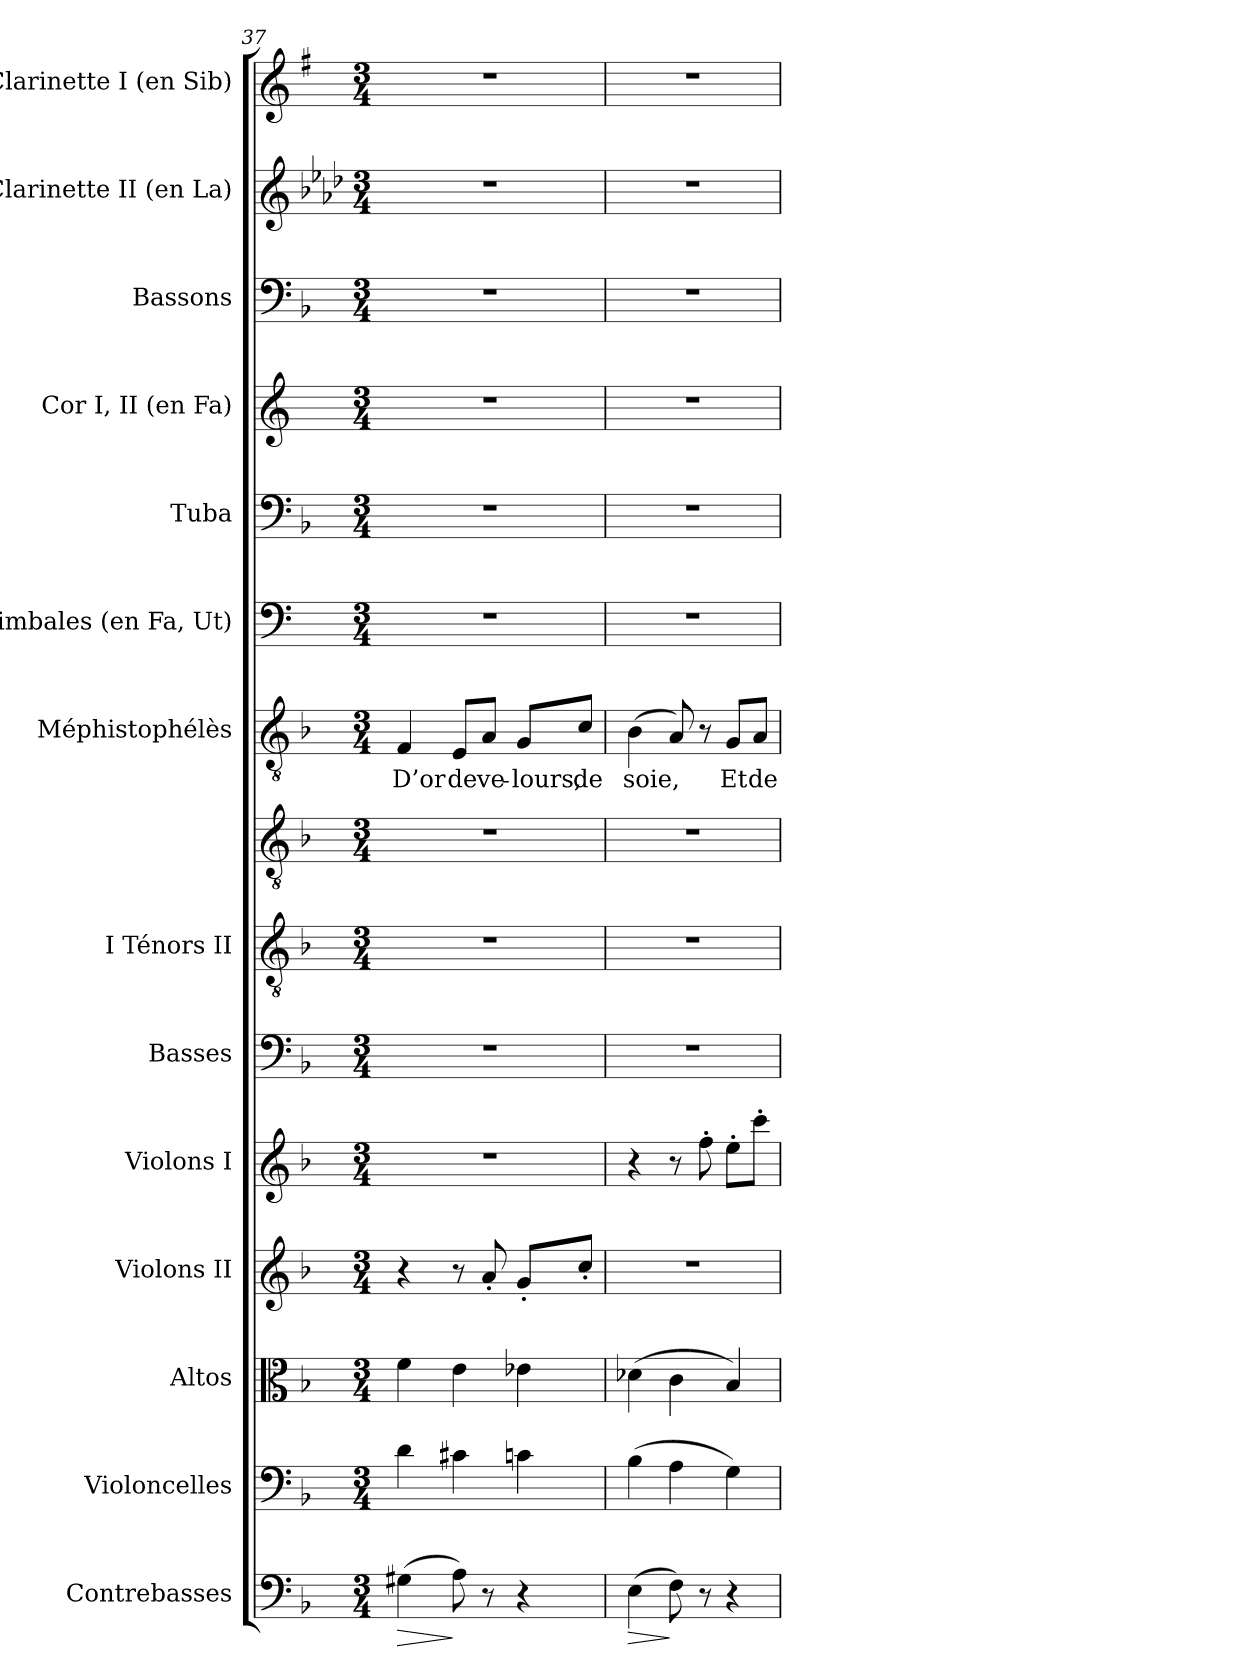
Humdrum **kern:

**kern	**dynam	**kern	**kern	**kern	**kern	**kern	**kern	**kern	**kern	**text	**kern	**kern	**kern	**kern	**kern	**kern
*part14	*part14	*part13	*part12	*part11	*part10	*part9	*part8	*part8	*part7	*part7	*part6	*part5	*part4	*part3	*part2	*part1
*staff15	*staff15	*staff14	*staff13	*staff12	*staff11	*staff10	*staff9	*staff8	*staff7	*staff7	*staff6	*staff5	*staff4	*staff3	*staff2	*staff1
*I"Contrebasses	*	*I"Violoncelles	*I"Altos	*I"Violons II	*I"Violons I	*I"Basses	*I"I  Ténors  II	*	*I"Méphistophélès	*	*I"Timbales (en Fa, Ut)	*I"Tuba	*I"Cor I, II (en Fa)	*I"Bassons	*I"Clarinette II (en La)	*I"Clarinette I (en Sib)
*I'C-b.	*	*I'Vlles	*I'Altos	*I'Vns II	*I'Vns I	*I'Basses	*I'Tén.	*	*I'Méphist.	*	*	*I'Tb.	*I'Cor (Fa)	*I'Bns	*I'Cl. (La)	*I'Cl. (Sib)
*clefF4	*	*clefF4	*clefC3	*clefG2	*clefG2	*clefF4	*clefGv2	*clefGv2	*clefGv2	*	*clefF4	*clefF4	*clefG2	*clefF4	*clefG2	*clefG2
*ITrd7c12	*	*	*	*	*	*	*ITrd7c12	*ITrd7c12	*ITrd7c12	*	*	*	*ITrd4c7	*	*ITrd2c3	*ITrd1c2
*k[b-]	*	*k[b-]	*k[b-]	*k[b-]	*k[b-]	*k[b-]	*k[b-]	*k[b-]	*k[b-]	*	*k[]	*k[b-]	*k[b-]	*k[b-]	*k[b-]	*k[b-]
*F:	*	*F:	*F:	*F:	*F:	*F:	*F:	*F:	*F:	*	*C:	*F:	*F:	*F:	*F:	*F:
*M3/4	*	*M3/4	*M3/4	*M3/4	*M3/4	*M3/4	*M3/4	*M3/4	*M3/4	*	*M3/4	*M3/4	*M3/4	*M3/4	*M3/4	*M3/4
=37	=37	=37	=37	=37	=37	=37	=37	=37	=37	=37	=37	=37	=37	=37	=37	=37
!	!LO:HP:b	!	!	!	!LO:N:vis=1	!LO:N:vis=1	!LO:N:vis=1	!LO:N:vis=1	!	!	!	!	!	!	!	!
!	!	!	!	!	!	!	!	!	!	!LO:LY:b:color=#000000	!LO:N:vis=1	!LO:N:vis=1	!LO:N:vis=1	!LO:N:vis=1	!LO:N:vis=1	!LO:N:vis=1
(4GG#Xi\	>	4di\	4fi\	4r	2.r	2.r	2.r	2.r	4FFi/	D’or	2.r	2.r	2.r	2.r	2.r	2.r
!	!	!	!	!	!	!	!	!	!	!LO:LY:b:color=#000000	!	!	!	!	!	!
8AAi\)	]	4c#Xi\	4ei\	8r	.	.	.	.	8EEi/L	de	.	.	.	.	.	.
!	!	!	!	!	!	!	!	!	!	!LO:LY:b:color=#000000	!	!	!	!	!	!
8r	.	.	.	8a'i/	.	.	.	.	8AAi/J	ve-	.	.	.	.	.	.
!	!	!	!	!	!	!	!	!	!	!LO:LY:b:color=#000000	!	!	!	!	!	!
4r	.	4cni\	4e-Xi\	8g'i/L	.	.	.	.	8GGi/L	-lours,	.	.	.	.	.	.
!	!	!	!	!	!	!	!	!	!	!LO:LY:b:color=#000000	!	!	!	!	!	!
.	.	.	.	8cc'i/J	.	.	.	.	8Ci/J	de	.	.	.	.	.	.
=38	=38	=38	=38	=38	=38	=38	=38	=38	=38	=38	=38	=38	=38	=38	=38	=38
!	!LO:HP:b	!	!	!LO:N:vis=1	!	!LO:N:vis=1	!LO:N:vis=1	!LO:N:vis=1	!	!	!	!	!	!	!	!
!	!	!	!	!	!	!	!	!	!	!LO:LY:b:color=#000000	!LO:N:vis=1	!LO:N:vis=1	!LO:N:vis=1	!LO:N:vis=1	!LO:N:vis=1	!LO:N:vis=1
(4EEi\	>	(4B-i\	(4d-Xi\	2.r	4r	2.r	2.r	2.r	(4BB-i\	soie,	2.r	2.r	2.r	2.r	2.r	2.r
8FFi\)	]	4Ai\	4ci\	.	8r	.	.	.	8AAi/)	.	.	.	.	.	.	.
8r	.	.	.	.	8ff'i\	.	.	.	8r	.	.	.	.	.	.	.
!	!	!	!	!	!	!	!	!	!	!LO:LY:b:color=#000000	!	!	!	!	!	!
4r	.	4Gi\)	4B-i/)	.	8ee'i\L	.	.	.	8GGi/L	Et	.	.	.	.	.	.
!	!	!	!	!	!	!	!	!	!	!LO:LY:b:color=#000000	!	!	!	!	!	!
.	.	.	.	.	8ccc'i\J	.	.	.	8AAi/J	de	.	.	.	.	.	.
=	=	=	=	=	=	=	=	=	=	=	=	=	=	=	=	=
*-	*-	*-	*-	*-	*-	*-	*-	*-	*-	*-	*-	*-	*-	*-	*-	*-
